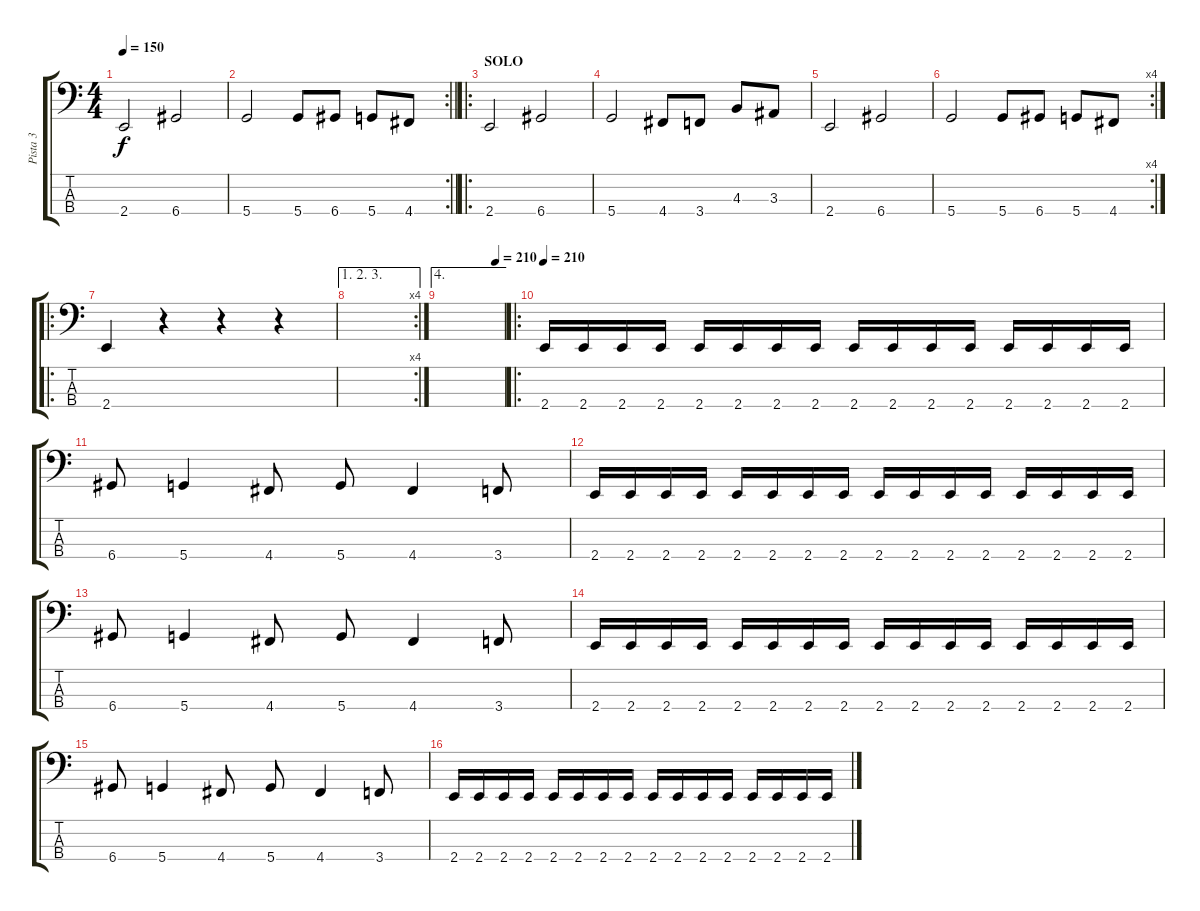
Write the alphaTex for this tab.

\track ("Pista 3" "Pista 3") {instrument electricbassfinger}
\staff {score tabs}
\tuning (F2 C2 G1 D1) {hide}
\ts (4 4)
\tempo 150
\clef f4
\ks c
2.4.2{dy f} 6.4.2 |
\rc 2
\barLineRight lightlight
5.4.2 5.4.8 6.4.8 5.4.8 4.4.8 |
\ro
\section ("" "SOLO")
2.4.2 6.4.2 |
5.4.2 4.4.8 3.4.8 4.3.8 3.3.8 |
2.4.2 6.4.2 |
\rc 4
5.4.2 5.4.8 6.4.8 5.4.8 4.4.8 |
\ro
2.4.4 r.4 r.4 r.4 |
\ae (1 2 3)
\rc 4
|
\ae 4
\tempo (210 0.875)
|
\ro
\tempo 210
2.4.16 2.4.16 2.4.16 2.4.16 2.4.16 2.4.16 2.4.16 2.4.16 2.4.16 2.4.16 2.4.16 2.4.16 2.4.16 2.4.16 2.4.16 2.4.16 |
6.4.8 5.4.4 4.4.8 5.4.8 4.4.4 3.4.8 |
2.4.16 2.4.16 2.4.16 2.4.16 2.4.16 2.4.16 2.4.16 2.4.16 2.4.16 2.4.16 2.4.16 2.4.16 2.4.16 2.4.16 2.4.16 2.4.16 |
6.4.8 5.4.4 4.4.8 5.4.8 4.4.4 3.4.8 |
2.4.16 2.4.16 2.4.16 2.4.16 2.4.16 2.4.16 2.4.16 2.4.16 2.4.16 2.4.16 2.4.16 2.4.16 2.4.16 2.4.16 2.4.16 2.4.16 |
6.4.8 5.4.4 4.4.8 5.4.8 4.4.4 3.4.8 |
2.4.16 2.4.16 2.4.16 2.4.16 2.4.16 2.4.16 2.4.16 2.4.16 2.4.16 2.4.16 2.4.16 2.4.16 2.4.16 2.4.16 2.4.16 2.4.16
